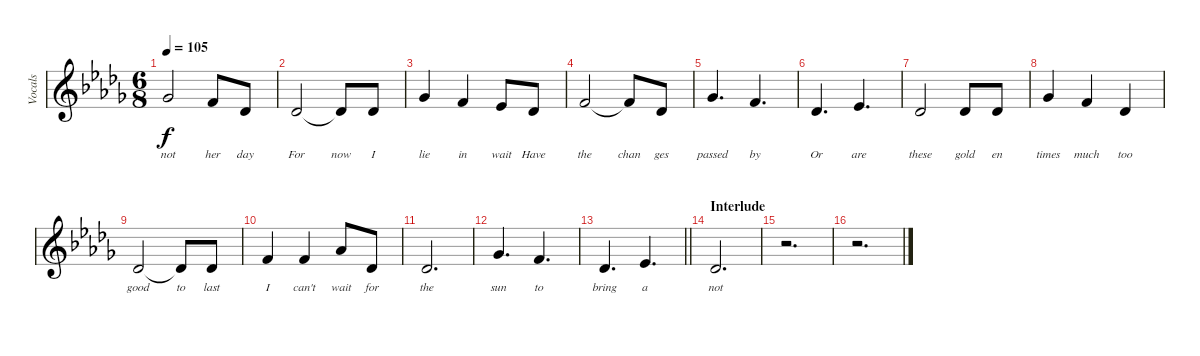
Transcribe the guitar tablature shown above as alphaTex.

\track ("Vocals" "Vocals") {instrument viola}
\staff {score}
\tuning (Eb4 Bb3 Gb3 Db3 Ab2 Eb2) {hide}
\ts (6 8)
\tempo 105
\clef g2
\ks db
3.1.2{lyrics (0 "not") lyrics (1 "") lyrics (2 "") lyrics (3 "") lyrics (4 "") dy f} 2.1.8{lyrics (0 "her") lyrics (1 "") lyrics (2 "") lyrics (3 "") lyrics (4 "")} 3.2.8{lyrics (0 "day") lyrics (1 "") lyrics (2 "") lyrics (3 "") lyrics (4 "")} |
3.2.2{lyrics (0 "For") lyrics (1 "") lyrics (2 "") lyrics (3 "") lyrics (4 "")} 3.2{t}.8{lyrics (0 "now") lyrics (1 "") lyrics (2 "") lyrics (3 "") lyrics (4 "")} 3.2.8{lyrics (0 "I") lyrics (1 "") lyrics (2 "") lyrics (3 "") lyrics (4 "")} |
3.1.4{lyrics (0 "lie") lyrics (1 "") lyrics (2 "") lyrics (3 "") lyrics (4 "")} 2.1.4{lyrics (0 "in") lyrics (1 "") lyrics (2 "") lyrics (3 "") lyrics (4 "")} 0.1.8{lyrics (0 "wait") lyrics (1 "") lyrics (2 "") lyrics (3 "") lyrics (4 "")} 3.2.8{lyrics (0 "Have") lyrics (1 "") lyrics (2 "") lyrics (3 "") lyrics (4 "")} |
2.1.2{lyrics (0 "the") lyrics (1 "") lyrics (2 "") lyrics (3 "") lyrics (4 "")} 2.1{t}.8{lyrics (0 "chan") lyrics (1 "") lyrics (2 "") lyrics (3 "") lyrics (4 "")} 3.2.8{lyrics (0 "ges") lyrics (1 "") lyrics (2 "") lyrics (3 "") lyrics (4 "")} |
3.1.4{d lyrics (0 "passed") lyrics (1 "") lyrics (2 "") lyrics (3 "") lyrics (4 "")} 2.1.4{d lyrics (0 "by") lyrics (1 "") lyrics (2 "") lyrics (3 "") lyrics (4 "")} |
3.2.4{d lyrics (0 "Or") lyrics (1 "") lyrics (2 "") lyrics (3 "") lyrics (4 "")} 0.1.4{d lyrics (0 "are") lyrics (1 "") lyrics (2 "") lyrics (3 "") lyrics (4 "")} |
3.2.2{lyrics (0 "these") lyrics (1 "") lyrics (2 "") lyrics (3 "") lyrics (4 "")} 3.2.8{lyrics (0 "gold") lyrics (1 "") lyrics (2 "") lyrics (3 "") lyrics (4 "")} 3.2.8{lyrics (0 "en") lyrics (1 "") lyrics (2 "") lyrics (3 "") lyrics (4 "")} |
3.1.4{lyrics (0 "times") lyrics (1 "") lyrics (2 "") lyrics (3 "") lyrics (4 "")} 2.1.4{lyrics (0 "much") lyrics (1 "") lyrics (2 "") lyrics (3 "") lyrics (4 "")} 3.2.4{lyrics (0 "too") lyrics (1 "") lyrics (2 "") lyrics (3 "") lyrics (4 "")} |
3.2.2{lyrics (0 "good") lyrics (1 "") lyrics (2 "") lyrics (3 "") lyrics (4 "")} 3.2{t}.8{lyrics (0 "to") lyrics (1 "") lyrics (2 "") lyrics (3 "") lyrics (4 "")} 3.2.8{lyrics (0 "last") lyrics (1 "") lyrics (2 "") lyrics (3 "") lyrics (4 "")} |
2.1.4{lyrics (0 "I") lyrics (1 "") lyrics (2 "") lyrics (3 "") lyrics (4 "")} 2.1.4{lyrics (0 "can't") lyrics (1 "") lyrics (2 "") lyrics (3 "") lyrics (4 "")} 5.1.8{lyrics (0 "wait") lyrics (1 "") lyrics (2 "") lyrics (3 "") lyrics (4 "")} 3.2.8{lyrics (0 "for") lyrics (1 "") lyrics (2 "") lyrics (3 "") lyrics (4 "")} |
3.2.2{d lyrics (0 "the") lyrics (1 "") lyrics (2 "") lyrics (3 "") lyrics (4 "")} |
3.1.4{d lyrics (0 "sun") lyrics (1 "") lyrics (2 "") lyrics (3 "") lyrics (4 "")} 2.1.4{d lyrics (0 "to") lyrics (1 "") lyrics (2 "") lyrics (3 "") lyrics (4 "")} |
\barLineRight lightlight
3.2.4{d lyrics (0 "bring") lyrics (1 "") lyrics (2 "") lyrics (3 "") lyrics (4 "")} 0.1.4{d lyrics (0 "a") lyrics (1 "") lyrics (2 "") lyrics (3 "") lyrics (4 "")} |
\section ("" "Interlude")
3.2.2{d lyrics (0 "not") lyrics (1 "") lyrics (2 "") lyrics (3 "") lyrics (4 "")} |
r.2{d} |
r.2{d}
